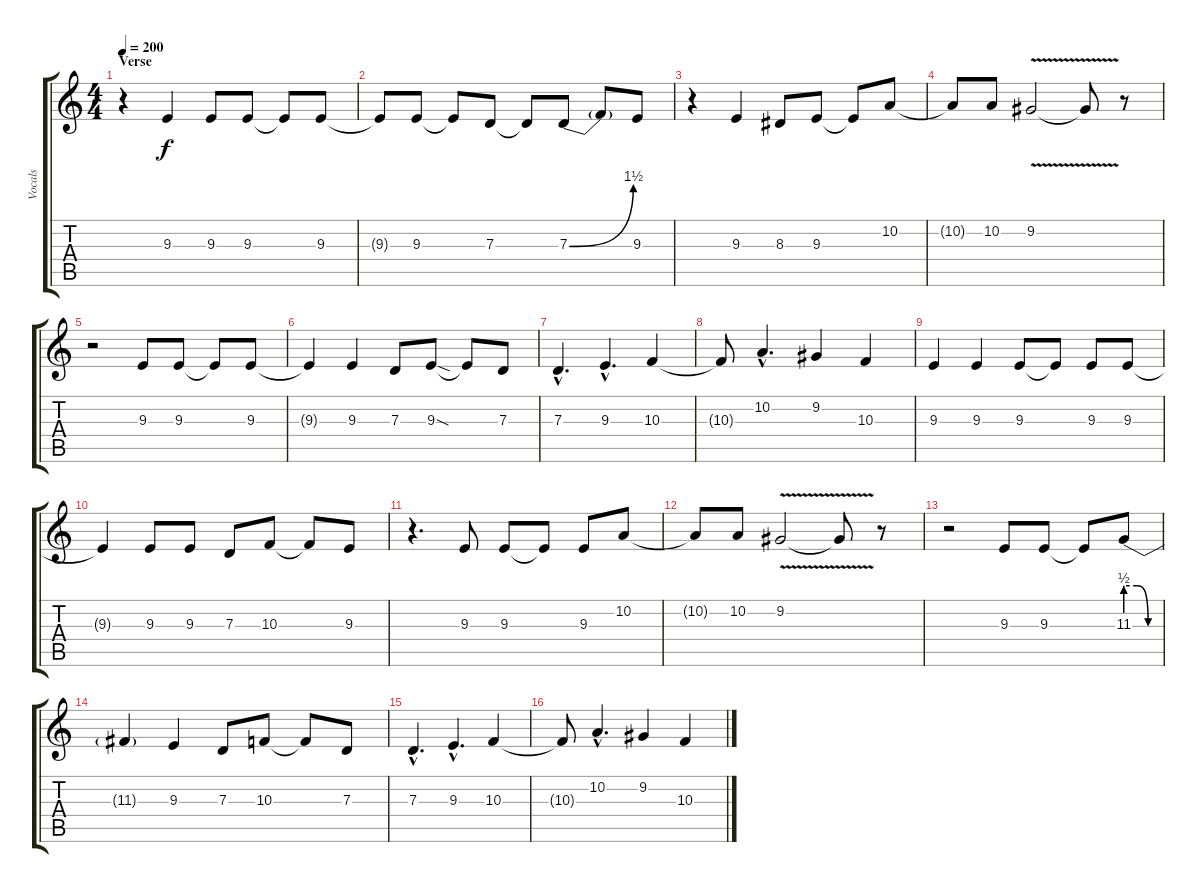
\track ("Vocals" "Vocals") {instrument lead2sawtooth}
\staff {score tabs}
\tuning (E4 B3 G3 D3 A2 E2) {hide}
\ts (4 4)
\section ("" "Verse")
\tempo 200
\clef g2
\ks c
r.4{dy f} 9.3.4 9.3.8 9.3.8 9.3{t}.8 9.3.8 |
9.3{t}.8 9.3.8 9.3{t}.8 7.3.8 7.3{t}.8 7.3{be (bend 0 0 60 6)}.8 7.3{t}.8 9.3.8 |
r.4 9.3.4 8.3.8 9.3.8 9.3{t}.8 10.2.8 |
10.2{t}.8 10.2.8 9.2{v}.2 9.2{t}.8 r.8 |
r.2 9.3.8 9.3.8 9.3{t}.8 9.3.8 |
9.3{t}.4 9.3.4 7.3.8 9.3{sod}.8 9.3{t}.8 7.3.8 |
7.3{hac}.4{d} 9.3{hac}.4{d} 10.3.4 |
10.3{t}.8 10.2{hac}.4{d} 9.2.4 10.3.4 |
9.3.4 9.3.4 9.3.8 9.3{t}.8 9.3.8 9.3.8 |
9.3{t}.4 9.3.8 9.3.8 7.3.8 10.3.8 10.3{t}.8 9.3.8 |
r.4{d} 9.3.8 9.3.8 9.3{t}.8 9.3.8 10.2.8 |
10.2{t}.8 10.2.8 9.2{v}.2 9.2{t}.8 r.8 |
r.2 9.3.8 9.3.8 9.3{t}.8 11.3{be (custom 0 2 20 2 40 0 60 0)}.8 |
11.3{t}.4 9.3.4 7.3.8 10.3.8 10.3{t}.8 7.3.8 |
7.3{hac}.4{d} 9.3{hac}.4{d} 10.3.4 |
10.3{t}.8 10.2{hac}.4{d} 9.2.4 10.3.4
